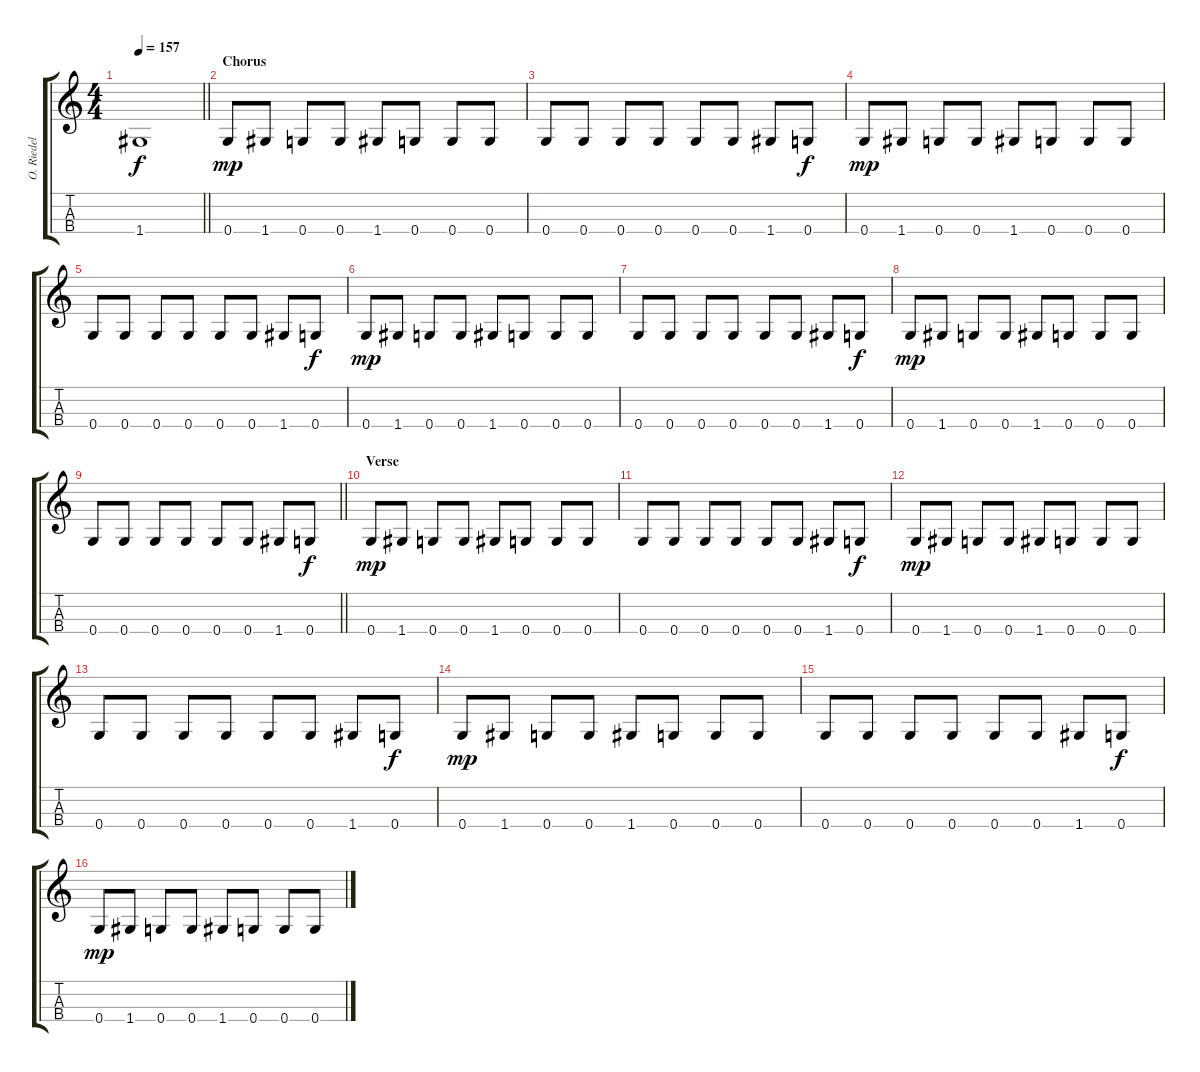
\track ("O. Riedel" "O. Riedel") {instrument acousticguitarsteel}
\staff {score tabs}
\tuning (A2 E2 C2 G2) {hide}
\ts (4 4)
\tempo 157
\clef g2
\barLineRight lightlight
\ks c
1.4{t}.1{dy f} |
\section ("" "Chorus")
0.4.8{dy mp} 1.4.8 0.4.8 0.4.8 1.4.8 0.4.8 0.4.8 0.4.8 |
0.4.8 0.4.8 0.4.8 0.4.8 0.4.8 0.4.8 1.4.8 0.4.8{dy f} |
0.4.8{dy mp} 1.4.8 0.4.8 0.4.8 1.4.8 0.4.8 0.4.8 0.4.8 |
0.4.8 0.4.8 0.4.8 0.4.8 0.4.8 0.4.8 1.4.8 0.4.8{dy f} |
0.4.8{dy mp} 1.4.8 0.4.8 0.4.8 1.4.8 0.4.8 0.4.8 0.4.8 |
0.4.8 0.4.8 0.4.8 0.4.8 0.4.8 0.4.8 1.4.8 0.4.8{dy f} |
0.4.8{dy mp} 1.4.8 0.4.8 0.4.8 1.4.8 0.4.8 0.4.8 0.4.8 |
\barLineRight lightlight
0.4.8 0.4.8 0.4.8 0.4.8 0.4.8 0.4.8 1.4.8 0.4.8{dy f} |
\section ("" "Verse")
0.4.8{dy mp} 1.4.8 0.4.8 0.4.8 1.4.8 0.4.8 0.4.8 0.4.8 |
0.4.8 0.4.8 0.4.8 0.4.8 0.4.8 0.4.8 1.4.8 0.4.8{dy f} |
0.4.8{dy mp} 1.4.8 0.4.8 0.4.8 1.4.8 0.4.8 0.4.8 0.4.8 |
0.4.8 0.4.8 0.4.8 0.4.8 0.4.8 0.4.8 1.4.8 0.4.8{dy f} |
0.4.8{dy mp} 1.4.8 0.4.8 0.4.8 1.4.8 0.4.8 0.4.8 0.4.8 |
0.4.8 0.4.8 0.4.8 0.4.8 0.4.8 0.4.8 1.4.8 0.4.8{dy f} |
0.4.8{dy mp} 1.4.8 0.4.8 0.4.8 1.4.8 0.4.8 0.4.8 0.4.8
